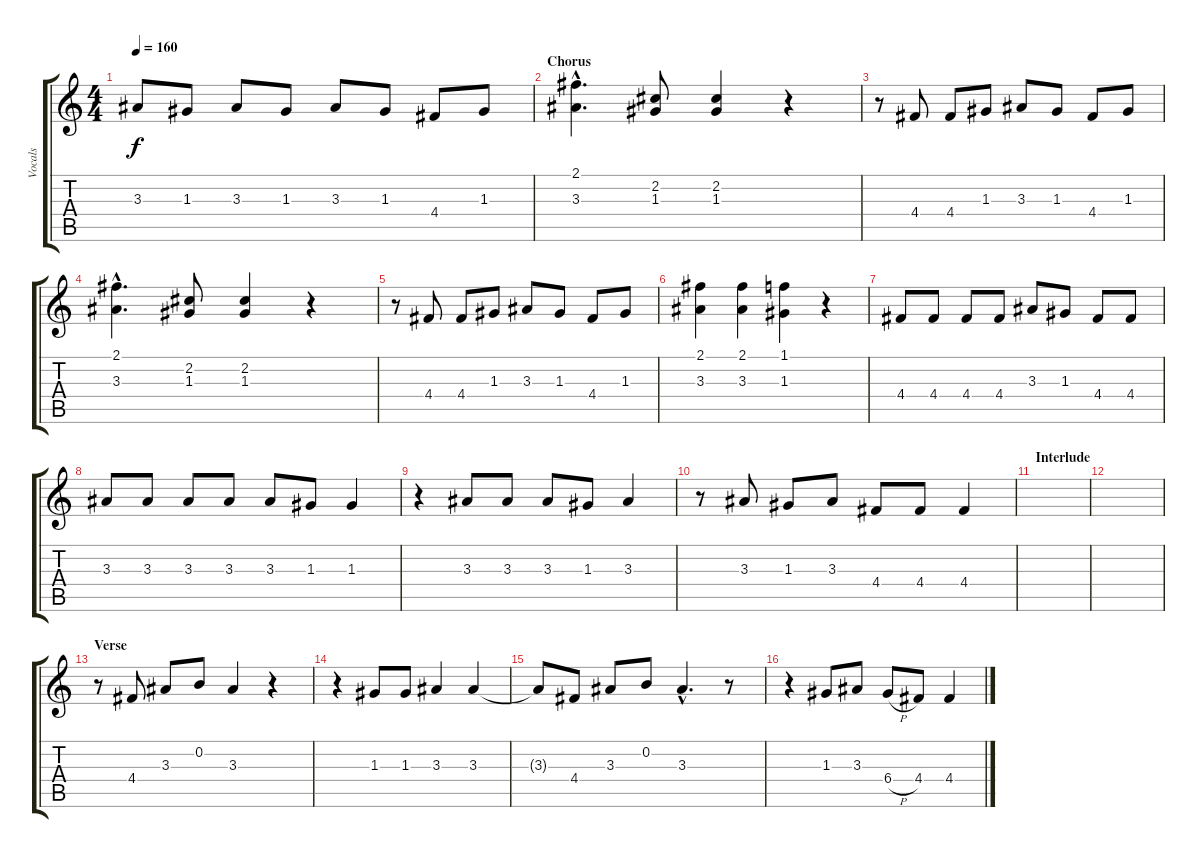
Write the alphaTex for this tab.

\track ("Vocals" "Vocals") {instrument overdrivenguitar}
\staff {score tabs}
\tuning (E4 B3 G3 D3 A2 E2) {hide}
\ts (4 4)
\tempo 160
\clef g2
\ks c
3.3.8{dy f} 1.3.8 3.3.8 1.3.8 3.3.8 1.3.8 4.4.8 1.3.8 |
\section ("" "Chorus")
(2.1{hac} 3.3{hac}).4{d} (2.2 1.3).8 (2.2 1.3).4 r.4 |
r.8 4.4.8 4.4.8 1.3.8 3.3.8 1.3.8 4.4.8 1.3.8 |
(2.1{hac} 3.3{hac}).4{d} (2.2 1.3).8 (2.2 1.3).4 r.4 |
r.8 4.4.8 4.4.8 1.3.8 3.3.8 1.3.8 4.4.8 1.3.8 |
(2.1 3.3).4 (2.1 3.3).4 (1.1 1.3).4 r.4 |
4.4.8 4.4.8 4.4.8 4.4.8 3.3.8 1.3.8 4.4.8 4.4.8 |
3.3.8 3.3.8 3.3.8 3.3.8 3.3.8 1.3.8 1.3.4 |
r.4 3.3.8 3.3.8 3.3.8 1.3.8 3.3.4 |
r.8 3.3.8 1.3.8 3.3.8 4.4.8 4.4.8 4.4.4 |
\section ("" "Interlude")
|
|
\section ("" "Verse")
r.8 4.4.8 3.3.8 0.2.8 3.3.4 r.4 |
r.4 1.3.8 1.3.8 3.3.4 3.3.4 |
3.3{t}.8 4.4.8 3.3.8 0.2.8 3.3{hac}.4{d} r.8 |
r.4 1.3.8 3.3.8 6.4{h}.8 4.4.8 4.4.4
